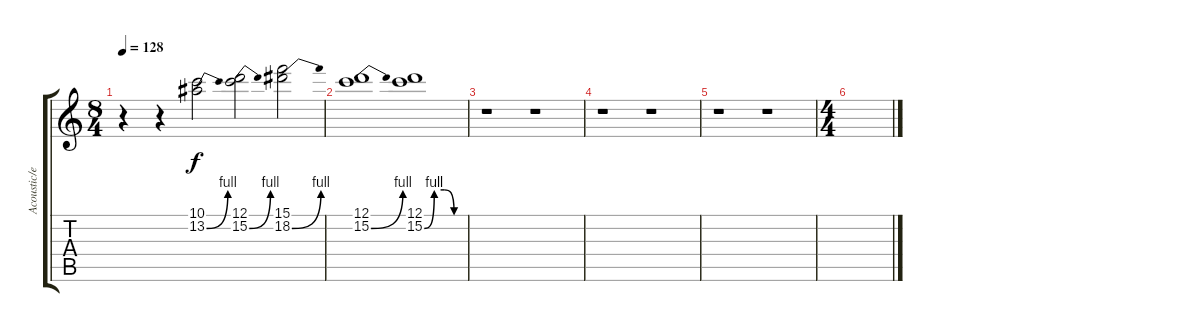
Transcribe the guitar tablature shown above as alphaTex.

\track ("Acoustic/end fill" "Acoustic/e") {instrument acousticguitarsteel}
\staff {score tabs}
\tuning (D4 A3 F3 C3 G2 D2) {hide}
\ts (8 4)
\tempo 128
\clef g2
\ks c
r.4{dy f instrument overdrivenguitar} r.4 (10.1 13.2{be (bend 0 0 60 4)}).2 (12.1 15.2{be (bend 0 0 60 4)}).2 (15.1 18.2{be (bend 0 0 60 4)}).2 |
(12.1 15.2{be (bend 0 0 60 4)}).1 (12.1 15.2{be (custom 0 0 15 4 30 4 45 0 60 0)}).1 |
r.1 r.1 |
r.1 r.1 |
r.1 r.1 |
\ts (4 4)
